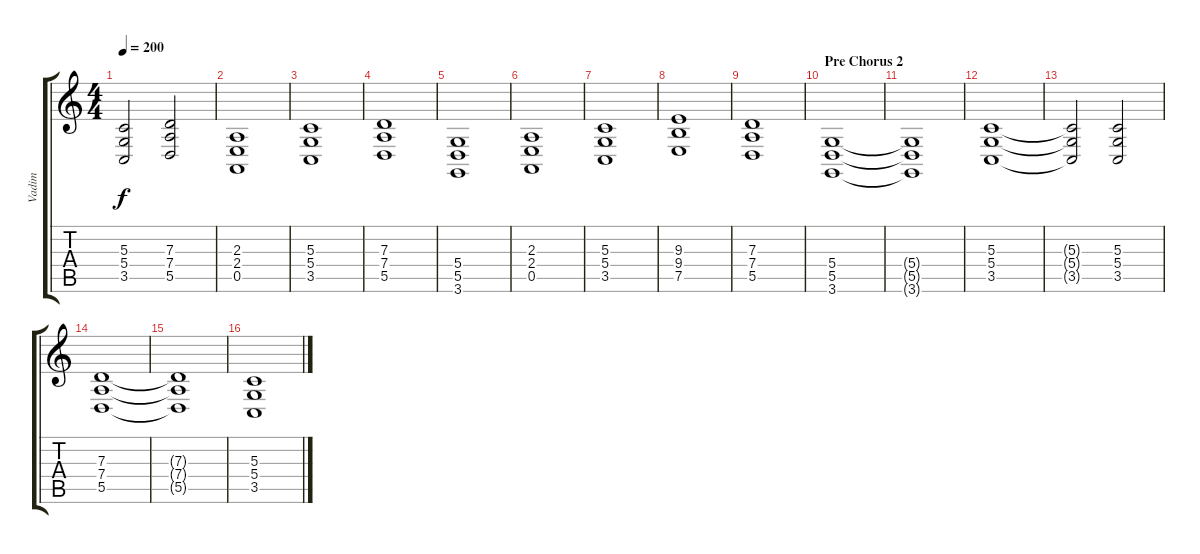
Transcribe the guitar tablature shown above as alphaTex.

\track ("Vadim" "Vadim") {instrument stringensemble1}
\staff {score tabs}
\tuning (E4 B3 G3 D3 A2 E2) {hide}
\ts (4 4)
\tempo 200
\clef g2
\ks c
(5.3 5.4 3.5).2{dy f} (7.3 7.4 5.5).2 |
(2.3 2.4 0.5).1 |
(5.3 5.4 3.5).1 |
(7.3 7.4 5.5).1 |
(5.4 5.5 3.6).1 |
(2.3 2.4 0.5).1 |
(5.3 5.4 3.5).1 |
(9.3 9.4 7.5).1 |
(7.3 7.4 5.5).1 |
\section ("" "Pre Chorus 2")
(5.4 5.5 3.6).1 |
(5.4{t} 5.5{t} 3.6{t}).1 |
(5.3 5.4 3.5).1 |
(5.3{t} 5.4{t} 3.5{t}).2 (5.3 5.4 3.5).2 |
(7.3 7.4 5.5).1 |
(7.3{t} 7.4{t} 5.5{t}).1 |
(5.3 5.4 3.5).1
